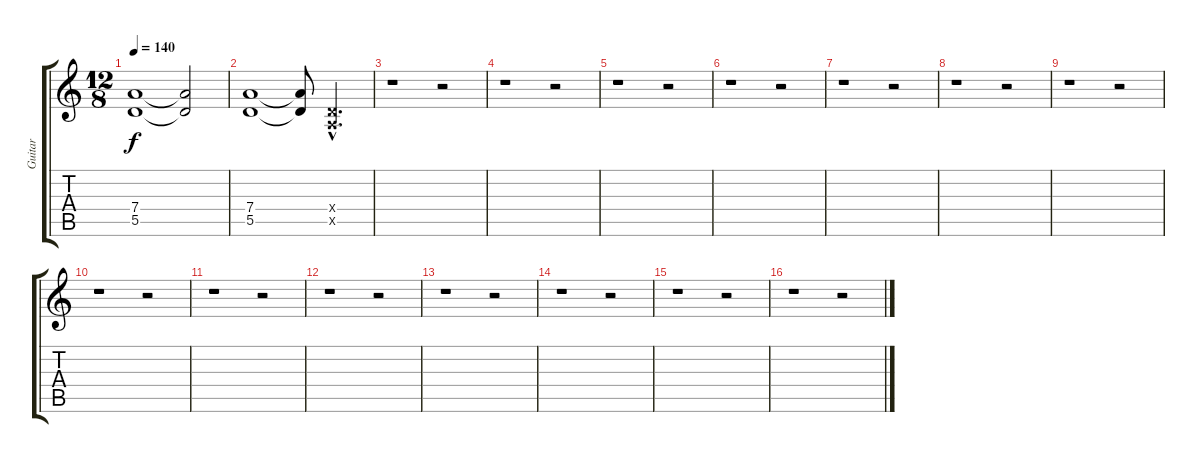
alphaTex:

\track ("Guitar" "Guitar") {instrument distortionguitar}
\staff {score tabs}
\tuning (E4 B3 G3 D3 A2 E2) {hide}
\ts (12 8)
\tempo 140
\clef g2
\ks c
(7.4{t} 5.5{t}).1{dy f} (7.4{t} 5.5{t}).2 |
(7.4 5.5).1 (7.4{t} 5.5{t}).8 (0.4{hac x} 0.5{hac x}).4{d} |
r.1 r.2 |
r.1 r.2 |
r.1 r.2 |
r.1 r.2 |
r.1 r.2 |
r.1 r.2 |
r.1 r.2 |
r.1 r.2 |
r.1 r.2 |
r.1 r.2 |
r.1 r.2 |
r.1 r.2 |
r.1 r.2 |
r.1 r.2
